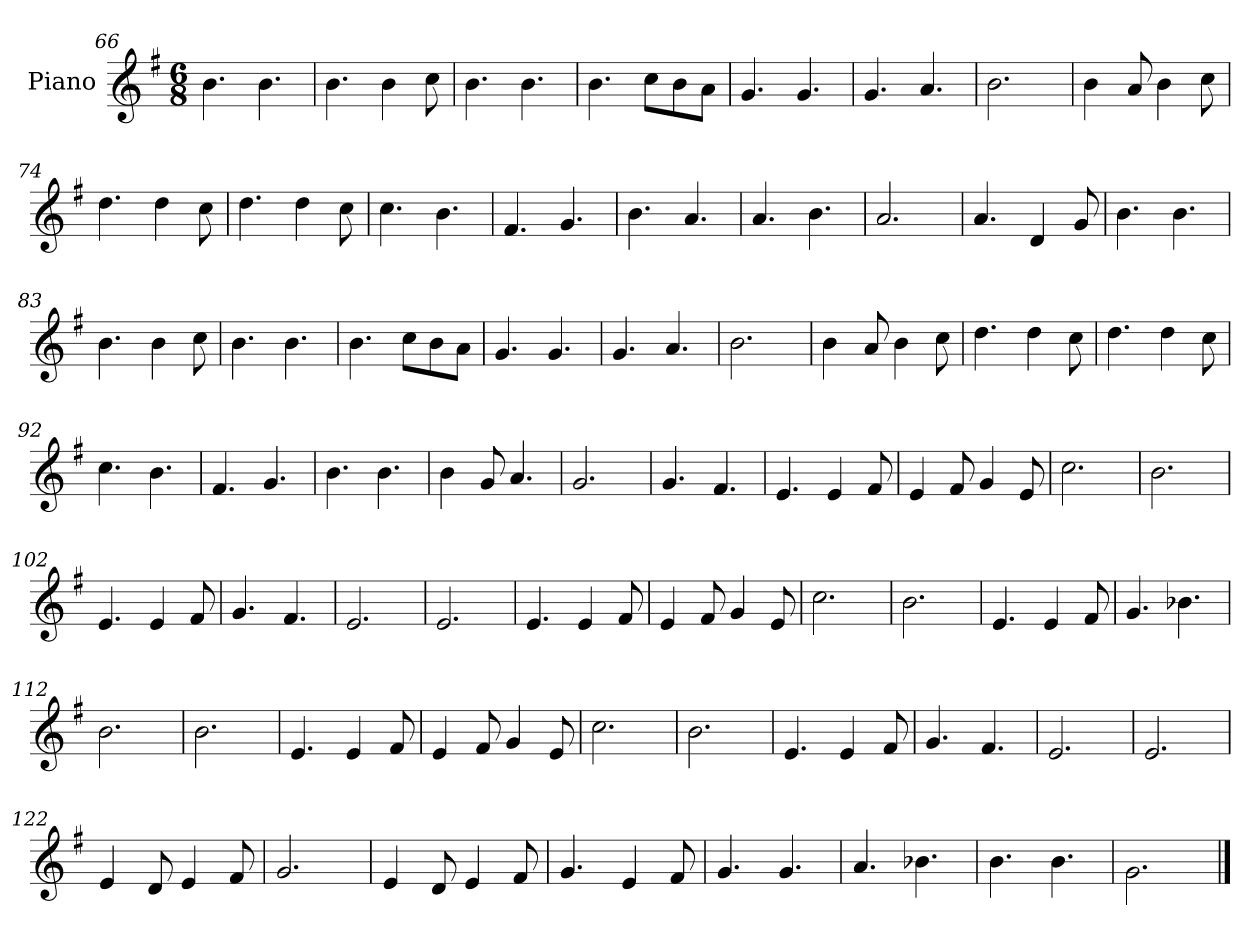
**kern
*part1
*staff1
*I"Piano
*I'Pno
*clefG2
*k[f#]
*M6/8
=66
4.b\
4.b\
=67
4.b\
4b\
8cc\
=68
4.b\
4.b\
=69
4.b\
8cc\L
8b\
8a\J
=70
4.g/
4.g/
=71
4.g/
4.a/
=72
2.b\
=73
4b\
8a/
4b\
8cc\
=74
4.dd\
4dd\
8cc\
=75
4.dd\
4dd\
8cc\
=76
4.cc\
4.b\
=77
4.f#/
4.g/
=78
4.b\
4.a/
=79
4.a/
4.b\
=80
2.a/
=81
4.a/
4d/
8g/
=82
4.b\
4.b\
=83
4.b\
4b\
8cc\
=84
4.b\
4.b\
=85
4.b\
8cc\L
8b\
8a\J
=86
4.g/
4.g/
=87
4.g/
4.a/
=88
2.b\
=89
4b\
8a/
4b\
8cc\
=90
4.dd\
4dd\
8cc\
=91
4.dd\
4dd\
8cc\
=92
4.cc\
4.b\
=93
4.f#/
4.g/
=94
4.b\
4.b\
=95
4b\
8g/
4.a/
=96
2.g/
=97
4.g/
4.f#/
=98
4.e/
4e/
8f#/
=99
4e/
8f#/
4g/
8e/
=100
2.cc\
=101
2.b\
=102
4.e/
4e/
8f#/
=103
4.g/
4.f#/
=104
2.e/
=105
2.e/
=106
4.e/
4e/
8f#/
=107
4e/
8f#/
4g/
8e/
=108
2.cc\
=109
2.b\
=110
4.e/
4e/
8f#/
=111
4.g/
4.b-X\
=112
2.b\
=113
2.b\
=114
4.e/
4e/
8f#/
=115
4e/
8f#/
4g/
8e/
=116
2.cc\
=117
2.b\
=118
4.e/
4e/
8f#/
=119
4.g/
4.f#/
=120
2.e/
=121
2.e/
=122
4e/
8d/
4e/
8f#/
=123
2.g/
=124
4e/
8d/
4e/
8f#/
=125
4.g/
4e/
8f#/
=126
4.g/
4.g/
=127
4.a/
4.b-X\
=128
4.b\
4.b\
=129
2.g\
==
*-
